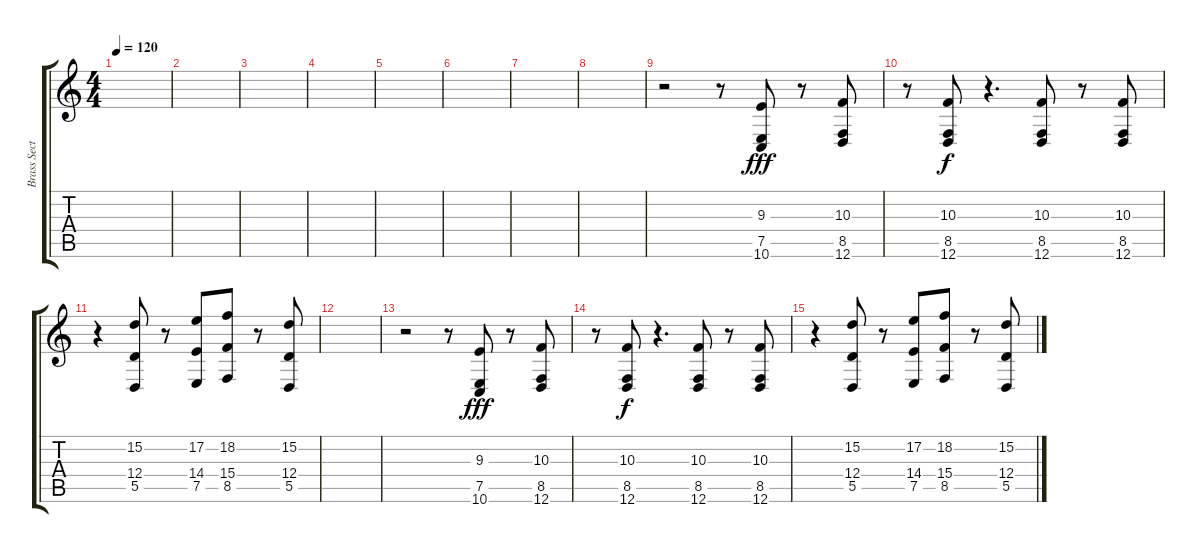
\track ("Brass Section" "Brass Sect") {instrument brasssection}
\staff {score tabs}
\tuning (E4 B3 G3 D3 A2 D2) {hide}
\ts (4 4)
\tempo 120
\clef g2
\ks c
|
|
|
|
|
|
|
|
r.2{instrument brasssection} r.8 (9.3 7.5 10.6).8{dy fff} r.8 (10.3 8.5 12.6).8 |
r.8 (10.3 8.5 12.6).8{dy f} r.4{d} (10.3 8.5 12.6).8 r.8 (10.3 8.5 12.6).8 |
r.4 (15.2 12.4 5.5).8 r.8 (17.2 14.4 7.5).8 (18.2 15.4 8.5).8 r.8 (15.2 12.4 5.5).8 |
|
r.2{instrument brasssection} r.8 (9.3 7.5 10.6).8{dy fff} r.8 (10.3 8.5 12.6).8 |
r.8 (10.3 8.5 12.6).8{dy f} r.4{d} (10.3 8.5 12.6).8 r.8 (10.3 8.5 12.6).8 |
r.4 (15.2 12.4 5.5).8 r.8 (17.2 14.4 7.5).8 (18.2 15.4 8.5).8 r.8 (15.2 12.4 5.5).8
